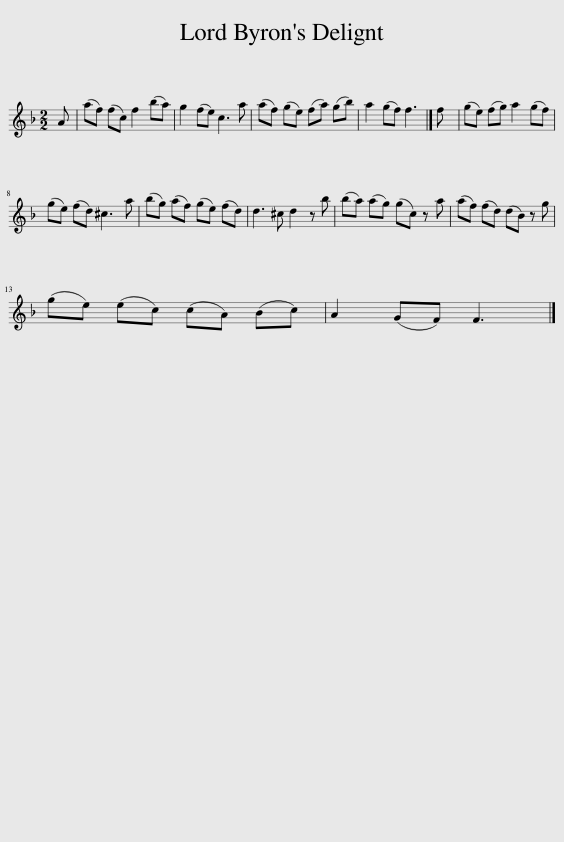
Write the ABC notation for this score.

X:1
L:1/8
M:2/2
I:linebreak $
K:F
V:1 treble
V:1
 A | (af) (fc) f2 (ba) | g2 (fe) c3 a | (af) (ge) (fa) (gb) | a2 (gf) f3 |] %5
 f | (ge) (fg) a2 (gf) |$ (ge) (fd) ^c3 a | (bg) (af) (ge) (fd) | d3 ^c d2 z b | %10
 (ba) (ag) (gc) z a | (af) (fd) (dB) z g |$ (ge) (ec) (cA) (Bc) | A2 (GF) F3 |] %14
